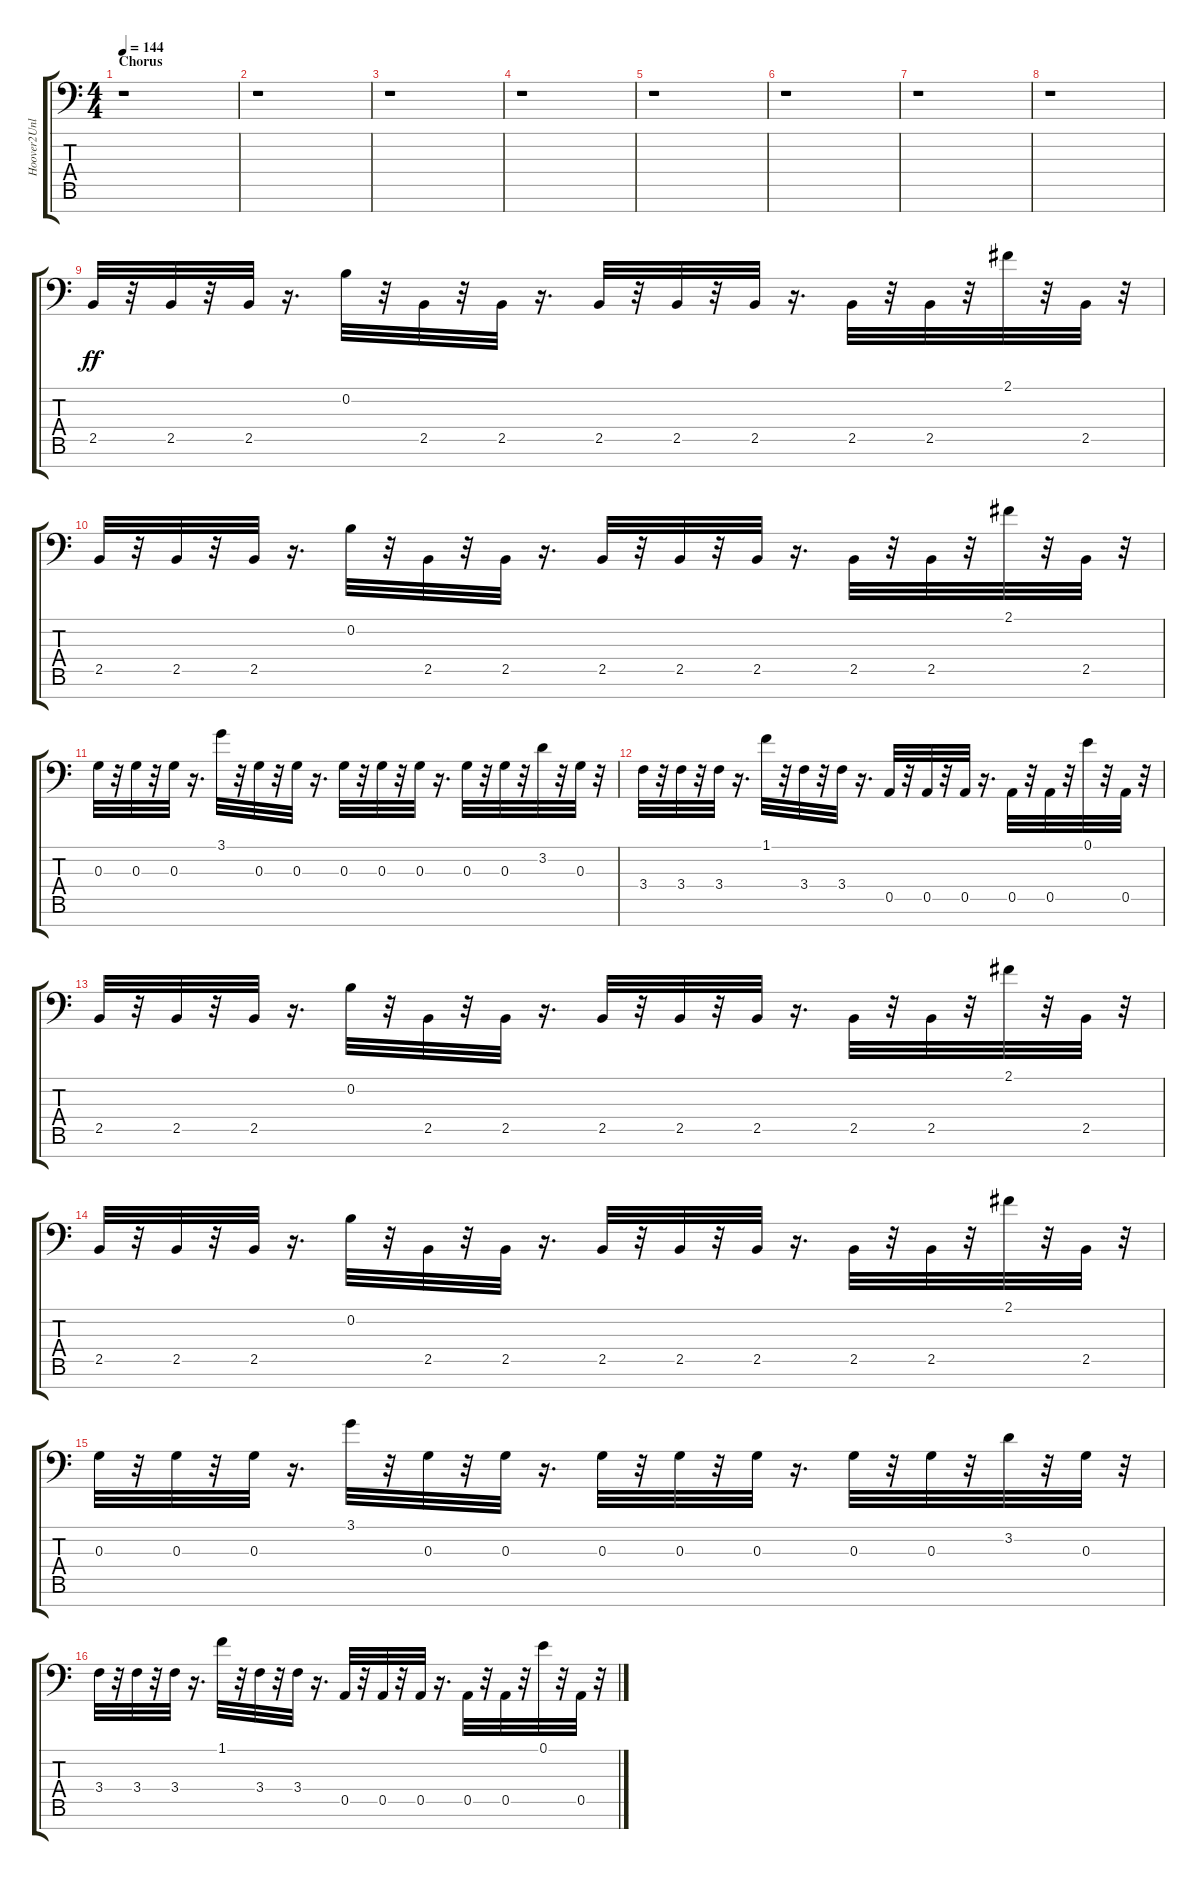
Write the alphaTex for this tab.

\track ("Hoover2Unlim" "Hoover2Unl") {instrument pad4choir}
\staff {score tabs}
\tuning (E4 B3 G3 D3 A2 E2 C-1) {hide}
\ts (4 4)
\section ("" "Chorus")
\tempo 144
\clef f4
\ks c
r.1{dy ff} |
r.1 |
r.1 |
r.1 |
r.1 |
r.1 |
r.1 |
r.1 |
2.5.32 r.32 2.5.32 r.32 2.5.32 r.16{d} 0.2.32 r.32 2.5.32 r.32 2.5.32 r.16{d} 2.5.32 r.32 2.5.32 r.32 2.5.32 r.16{d} 2.5.32 r.32 2.5.32 r.32 2.1.32 r.32 2.5.32 r.32 |
2.5.32 r.32 2.5.32 r.32 2.5.32 r.16{d} 0.2.32 r.32 2.5.32 r.32 2.5.32 r.16{d} 2.5.32 r.32 2.5.32 r.32 2.5.32 r.16{d} 2.5.32 r.32 2.5.32 r.32 2.1.32 r.32 2.5.32 r.32 |
0.3.32 r.32 0.3.32 r.32 0.3.32 r.16{d} 3.1.32 r.32 0.3.32 r.32 0.3.32 r.16{d} 0.3.32 r.32 0.3.32 r.32 0.3.32 r.16{d} 0.3.32 r.32 0.3.32 r.32 3.2.32 r.32 0.3.32 r.32 |
3.4.32 r.32 3.4.32 r.32 3.4.32 r.16{d} 1.1.32 r.32 3.4.32 r.32 3.4.32 r.16{d} 0.5.32 r.32 0.5.32 r.32 0.5.32 r.16{d} 0.5.32 r.32 0.5.32 r.32 0.1.32 r.32 0.5.32 r.32 |
2.5.32 r.32 2.5.32 r.32 2.5.32 r.16{d} 0.2.32 r.32 2.5.32 r.32 2.5.32 r.16{d} 2.5.32 r.32 2.5.32 r.32 2.5.32 r.16{d} 2.5.32 r.32 2.5.32 r.32 2.1.32 r.32 2.5.32 r.32 |
2.5.32 r.32 2.5.32 r.32 2.5.32 r.16{d} 0.2.32 r.32 2.5.32 r.32 2.5.32 r.16{d} 2.5.32 r.32 2.5.32 r.32 2.5.32 r.16{d} 2.5.32 r.32 2.5.32 r.32 2.1.32 r.32 2.5.32 r.32 |
0.3.32 r.32 0.3.32 r.32 0.3.32 r.16{d} 3.1.32 r.32 0.3.32 r.32 0.3.32 r.16{d} 0.3.32 r.32 0.3.32 r.32 0.3.32 r.16{d} 0.3.32 r.32 0.3.32 r.32 3.2.32 r.32 0.3.32 r.32 |
3.4.32 r.32 3.4.32 r.32 3.4.32 r.16{d} 1.1.32 r.32 3.4.32 r.32 3.4.32 r.16{d} 0.5.32 r.32 0.5.32 r.32 0.5.32 r.16{d} 0.5.32 r.32 0.5.32 r.32 0.1.32 r.32 0.5.32 r.32
